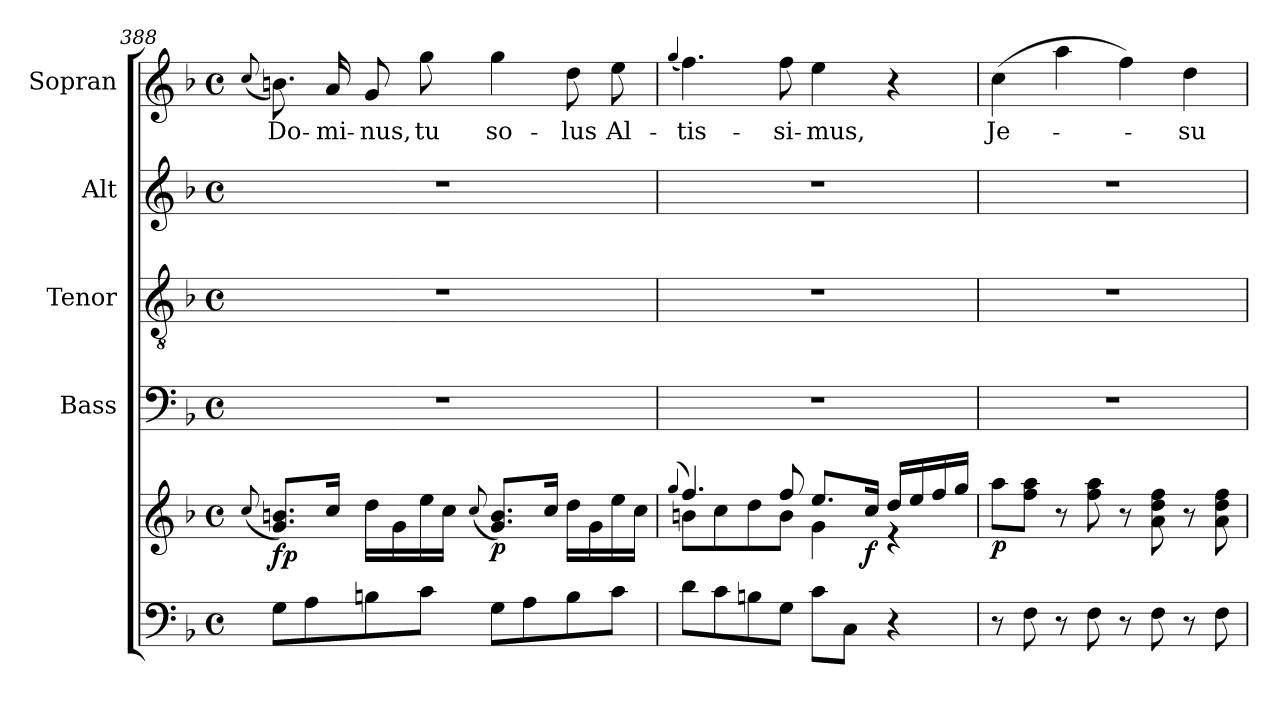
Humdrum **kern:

**kern	**kern	**dynam	**kern	**kern	**kern	**kern	**text
*part5	*part5	*part5	*part4	*part3	*part2	*part1	*part1
*staff6	*staff5	*staff5/6	*staff4	*staff3	*staff2	*staff1	*staff1
*	*	*	*I"Bass	*I"Tenor	*I"Alt	*I"Sopran	*
*	*	*	*I'B.	*I'T.	*I'A.	*I'S.	*
*clefF4	*clefG2	*	*clefF4	*clefGv2	*clefG2	*clefG2	*
*k[b-]	*k[b-]	*	*k[b-]	*k[b-]	*k[b-]	*k[b-]	*
*F:	*F:	*	*F:	*F:	*F:	*F:	*
*M4/4	*M4/4	*	*M4/4	*M4/4	*M4/4	*M4/4	*
*met(c)	*met(c)	*	*met(c)	*met(c)	*met(c)	*met(c)	*
=388	=388	=388	=388	=388	=388	=388	=388
.	(<8qqcc/	.	.	.	.	(<8qqcc/	.
!	!	!LO:DY:b	!	!	!	!	!LO:LY:b
8G\L	8.g/ 8.bn/L)	fp	1r	1r	1r	8.bn\)	Do-
8A\	.	.	.	.	.	.	.
!	!	!	!	!	!	!	!LO:LY:b
.	16cc/Jk	.	.	.	.	16a/	-mi-
!	!	!	!	!	!	!	!LO:LY:b
8Bn\	16dd\LL	.	.	.	.	8g/	-nus,
.	16g\	.	.	.	.	.	.
!	!	!	!	!	!	!	!LO:LY:b
8c\J	16ee\	.	.	.	.	8gg\	tu
.	16cc\JJ	.	.	.	.	.	.
.	(<8qqcc/	.	.	.	.	.	.
!	!	!LO:DY:b	!	!	!	!	!LO:LY:b
8G\L	8.g/ 8.b/L)	p	.	.	.	4gg\	so-
8A\	.	.	.	.	.	.	.
.	16cc/Jk	.	.	.	.	.	.
!	!	!	!	!	!	!	!LO:LY:b
8B\	16dd\LL	.	.	.	.	8dd\	-lus
.	16g\	.	.	.	.	.	.
!	!	!	!	!	!	!	!LO:LY:b
8c\J	16ee\	.	.	.	.	8ee\	Al-
.	16cc\JJ	.	.	.	.	.	.
!!LO:LB:g=z
=389	=389	=389	=389	=389	=389	=389	=389
.	(>4qqgg/	.	.	.	.	(<4qqgg/	.
*	*^	*	*	*	*	*	*
!	!	!	!	!	!	!	!	!LO:LY:b
8d\L	4.ff/)	8bn\L	.	1r	1r	1r	4.ff\)	-tis-
8c\	.	8cc\	.	.	.	.	.	.
8Bn\	.	8dd\	.	.	.	.	.	.
!	!	!	!	!	!	!	!	!LO:LY:b
8G\J	8ff/	8b\J	.	.	.	.	8ff\	-si-
!	!	!	!	!	!	!	!	!LO:LY:b
8c\L	8.ee/L	4g\	.	.	.	.	4ee\	-mus,
8C\J	.	.	.	.	.	.	.	.
!	!	!	!LO:DY:b	!	!	!	!	!
.	16cc/Jk	.	f	.	.	.	.	.
4r	16dd/LL	4re	.	.	.	.	4r	.
.	16ee/	.	.	.	.	.	.	.
.	16ff/	.	.	.	.	.	.	.
.	16gg/JJ	.	.	.	.	.	.	.
*	*v	*v	*	*	*	*	*	*
=390	=390	=390	=390	=390	=390	=390	=390
!	!	!LO:DY:b	!	!	!	!	!LO:LY:b
8r	8aa\L	p	1r	1r	1r	(>4cc\	Je-
8F\	8ff\ 8aa\J	.	.	.	.	.	.
8r	8r	.	.	.	.	4aa\	.
8F\	8ff\ 8aa\	.	.	.	.	.	.
8r	8r	.	.	.	.	4ff\)	.
8F\	8a\ 8dd\ 8ff\	.	.	.	.	.	.
!	!	!	!	!	!	!	!LO:LY:b
8r	8r	.	.	.	.	4dd\	-su
8F\	8a\ 8dd\ 8ff\	.	.	.	.	.	.
=	=	=	=	=	=	=	=
*-	*-	*-	*-	*-	*-	*-	*-
